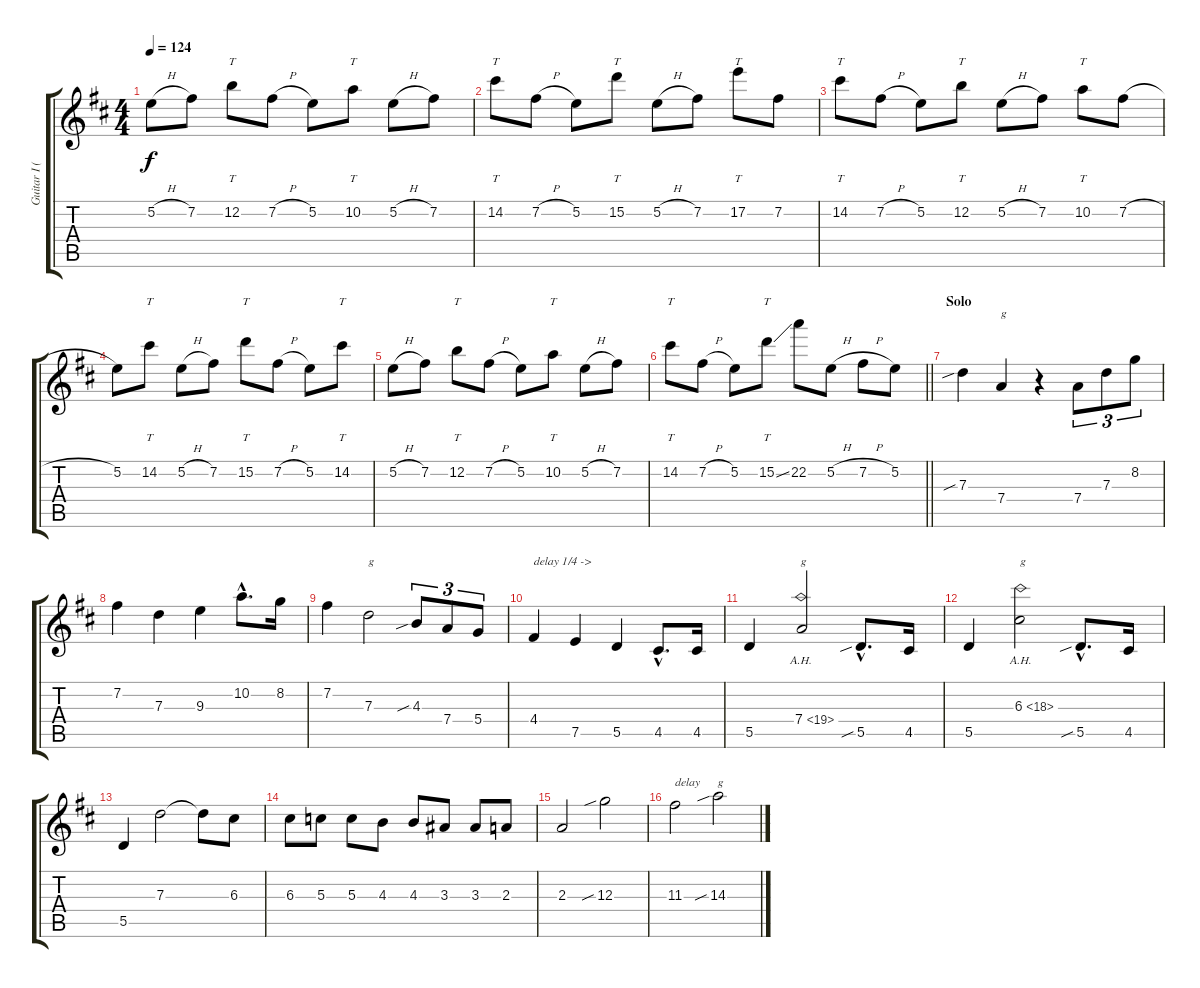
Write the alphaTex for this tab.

\track ("Guitar I (Aiji)" "Guitar I (") {instrument distortionguitar}
\staff {score tabs}
\tuning (E4 B3 G3 D3 A2 E2) {hide}
\ts (4 4)
\tempo 124
\clef g2
\ks d
5.2{h}.8{dy f} 7.2.8 12.2.8{tt} 7.2{h}.8 5.2.8 10.2.8{tt} 5.2{h}.8 7.2.8 |
14.2.8{tt} 7.2{h}.8 5.2.8 15.2.8{tt} 5.2{h}.8 7.2.8 17.2.8{tt} 7.2.8 |
14.2.8{tt} 7.2{h}.8 5.2.8 12.2.8{tt} 5.2{h}.8 7.2.8 10.2.8{tt} 7.2{h}.8 |
5.2.8 14.2.8{tt} 5.2{h}.8 7.2.8 15.2.8{tt} 7.2{h}.8 5.2.8 14.2.8{tt} |
5.2{h}.8 7.2.8 12.2.8{tt} 7.2{h}.8 5.2.8 10.2.8{tt} 5.2{h}.8 7.2.8 |
\barLineRight lightlight
14.2.8{tt} 7.2{h}.8 5.2.8 15.2{ss}.8{tt} 22.2.8 5.2{h}.8 7.2{h}.8 5.2.8 |
\section ("" "Solo")
7.3{sib}.4{volume 16} 7.4.4{txt "g"} r.4 7.4.8{tu (3 2)} 7.3.8{tu (3 2)} 8.2.8{tu (3 2)} |
7.2.4 7.3.4 9.3.4 10.2{hac}.8{d} 8.2.16 |
7.2.4 7.3.2{txt "g"} 4.3{sib}.8{tu (3 2)} 7.4.8{tu (3 2)} 5.4.8{tu (3 2)} |
4.4.4{txt "delay 1/4 ->"} 7.5.4 5.5.4 4.5{hac}.8{d} 4.5.16 |
5.5.4 7.4{ah 12}.2{txt "g"} 5.5{sib hac}.8{d} 4.5.16 |
5.5.4 6.3{ah 12}.2{txt "g"} 5.5{sib hac}.8{d} 4.5.16 |
5.5.4 7.3.2 7.3{t}.8 6.3.8 |
6.3.8 5.3.8 5.3.8 4.3.8 4.3.8 3.3.8 3.3.8 2.3.8 |
2.3.2 12.3{sib}.2 |
11.3.2{txt "delay"} 14.3{sib}.2{txt "g"}
